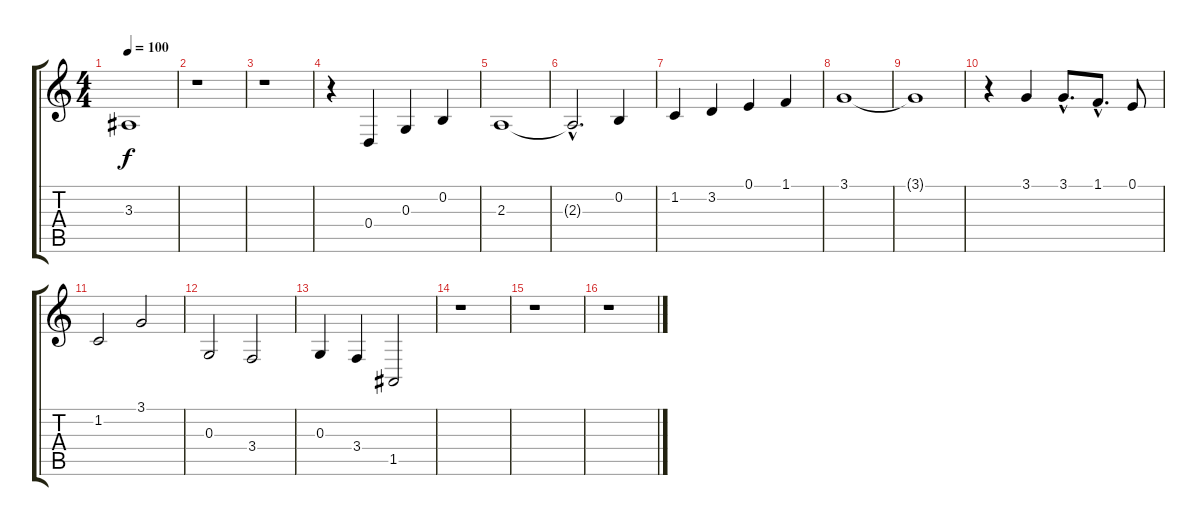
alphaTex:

\track "" {instrument violin}
\staff {score tabs}
\tuning (E4 B3 G3 D3 A2 E2) {hide}
\ts (4 4)
\tempo 100
\clef g2
\ks c
3.3.1{dy f} |
r.1 |
r.1 |
r.4 0.4.4{balance 10} 0.3.4 0.2.4 |
2.3.1 |
2.3{hac t}.2{d} 0.2.4 |
1.2.4 3.2.4 0.1.4 1.1.4 |
3.1.1 |
3.1{t}.1 |
r.4 3.1.4 3.1{hac}.8{d} 1.1{hac}.8{d} 0.1.8 |
1.2.2 3.1.2 |
0.3.2 3.4.2 |
0.3.4 3.4.4 1.5.2 |
r.1 |
r.1 |
r.1
